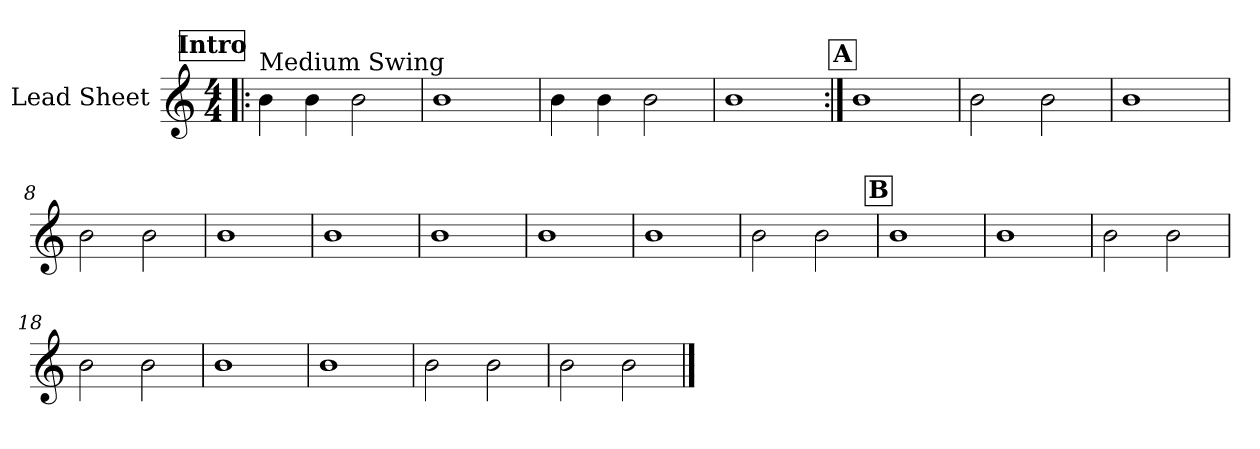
**kern
*part1
*staff1
*I"Lead Sheet
*clefG2
*k[]
*M4/4
!!LO:REH:place=s1:a:fs=14:t=Intro
=1!|:
!LO:TX:a:t=Medium Swing
4b\
4b\
2b\
=2
1b
=3
4b\
4b\
2b\
=4
1b
!!LO:LB:g=z
!!LO:REH:place=s1:a:fs=14:t=A
=5:|!
1b
=6
2b\
2b\
=7
1b
=8
2b\
2b\
!!LO:LB:g=z
=9
1b
=10
1b
=11
1b
=12
1b
!!LO:LB:g=z
=13
1b
=14
2b\
2b\
!!LO:LB:g=z
!!LO:REH:place=s1:a:fs=14:t=B
=15
1b
=16
1b
=17
2b\
2b\
=18
2b\
2b\
!!LO:LB:g=z
=19
1b
=20
1b
=21
2b\
2b\
=22
2b\
2b\
==
*-
